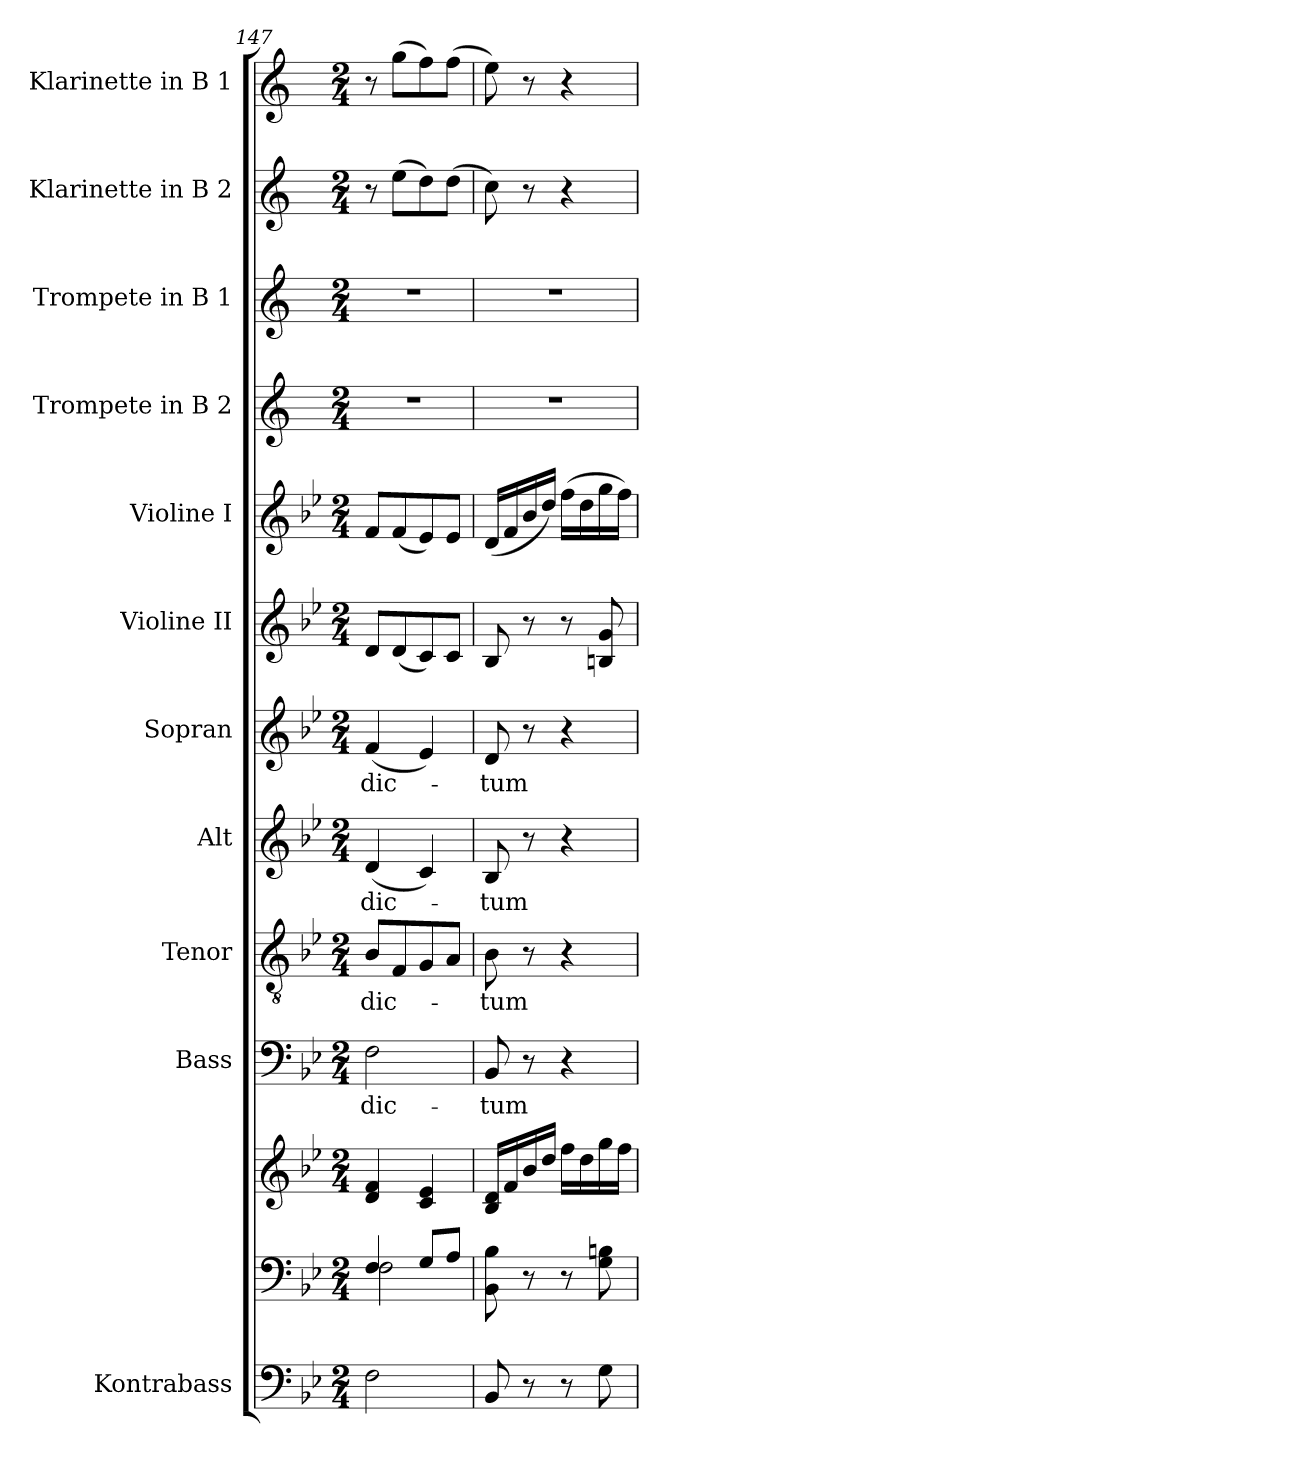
**kern	**kern	**kern	**kern	**text	**kern	**text	**kern	**text	**kern	**text	**kern	**kern	**kern	**kern	**kern	**kern
*part12	*part11	*part11	*part10	*part10	*part9	*part9	*part8	*part8	*part7	*part7	*part6	*part5	*part4	*part3	*part2	*part1
*staff13	*staff12	*staff11	*staff10	*staff10	*staff9	*staff9	*staff8	*staff8	*staff7	*staff7	*staff6	*staff5	*staff4	*staff3	*staff2	*staff1
*I"Kontrabass	*	*	*I"Bass	*	*I"Tenor	*	*I"Alt	*	*I"Sopran	*	*I"Violine II	*I"Violine I	*I"Trompete in B 2	*I"Trompete in B 1	*I"Klarinette in B 2	*I"Klarinette in B 1
*I'Kb.	*	*	*I'B	*	*I'T	*	*I'A	*	*I'S	*	*I'Vl. II	*I'Vl. I	*	*	*	*
*clefF4	*clefF4	*clefG2	*clefF4	*	*clefGv2	*	*clefG2	*	*clefG2	*	*clefG2	*clefG2	*clefG2	*clefG2	*clefG2	*clefG2
*ITrd7c12	*	*	*	*	*	*	*	*	*	*	*	*	*ITrd1c2	*ITrd1c2	*ITrd1c2	*ITrd1c2
*k[b-e-]	*k[b-e-]	*k[b-e-]	*k[b-e-]	*	*k[b-e-]	*	*k[b-e-]	*	*k[b-e-]	*	*k[b-e-]	*k[b-e-]	*k[b-e-]	*k[b-e-]	*k[b-e-]	*k[b-e-]
*B-:	*B-:	*B-:	*B-:	*	*B-:	*	*B-:	*	*B-:	*	*B-:	*B-:	*B-:	*B-:	*B-:	*B-:
*M2/4	*M2/4	*M2/4	*M2/4	*	*M2/4	*	*M2/4	*	*M2/4	*	*M2/4	*M2/4	*M2/4	*M2/4	*M2/4	*M2/4
=147	=147	=147	=147	=147	=147	=147	=147	=147	=147	=147	=147	=147	=147	=147	=147	=147
*	*^	*	*	*	*	*	*	*	*	*	*	*	*	*	*	*
!	!	!	!	!	!LO:LY:b	!	!LO:LY:b	!	!LO:LY:b	!	!LO:LY:b	!	!	!	!	!	!
2FF\	4F/	2F\	4d/ 4f/	2F\	-dic-	8B-/L	-dic-	(<4d/	-dic-	(<4f/	-dic-	8d/L	8f/L	2r	2r	8r	8r
.	.	.	.	.	.	8F/	.	.	.	.	.	(<8d/	(<8f/	.	.	(>8dd\L	(>8ff\L
.	8G/L	.	4c/ 4e-/	.	.	8G/	.	4c/)	.	4e-/)	.	8c/)	8e-/)	.	.	8cc\)	8ee-\)
.	8A/J	.	.	.	.	8A/J	.	.	.	.	.	8c/J	8e-/J	.	.	(>8cc\J	(>8ee-\J
*	*v	*v	*	*	*	*	*	*	*	*	*	*	*	*	*	*	*
!!LO:PB:g=z
=148	=148	=148	=148	=148	=148	=148	=148	=148	=148	=148	=148	=148	=148	=148	=148	=148
!	!	!	!	!LO:LY:b	!	!LO:LY:b	!	!LO:LY:b	!	!LO:LY:b	!	!	!	!	!	!
8BBB-/	8BB-\ 8B-\	16B-/ 16d/LL	8BB-/	-tum	8B-\	-tum	8B-/	-tum	8d/	-tum	8B-/	(<16d/LL	2r	2r	8b-\)	8dd\)
.	.	16f/	.	.	.	.	.	.	.	.	.	16f/	.	.	.	.
8r	8r	16b-/	8r	.	8r	.	8r	.	8r	.	8r	16b-/	.	.	8r	8r
.	.	16dd/JJ	.	.	.	.	.	.	.	.	.	16dd/JJ)	.	.	.	.
8r	8r	16ff\LL	4r	.	4r	.	4r	.	4r	.	8r	(>16ff\LL	.	.	4r	4r
.	.	16dd\	.	.	.	.	.	.	.	.	.	16dd\	.	.	.	.
8GG\	8G\ 8Bn\	16gg\	.	.	.	.	.	.	.	.	8Bn/ 8g/	16gg\	.	.	.	.
.	.	16ff\JJ	.	.	.	.	.	.	.	.	.	16ff\JJ)	.	.	.	.
=	=	=	=	=	=	=	=	=	=	=	=	=	=	=	=	=
*-	*-	*-	*-	*-	*-	*-	*-	*-	*-	*-	*-	*-	*-	*-	*-	*-
